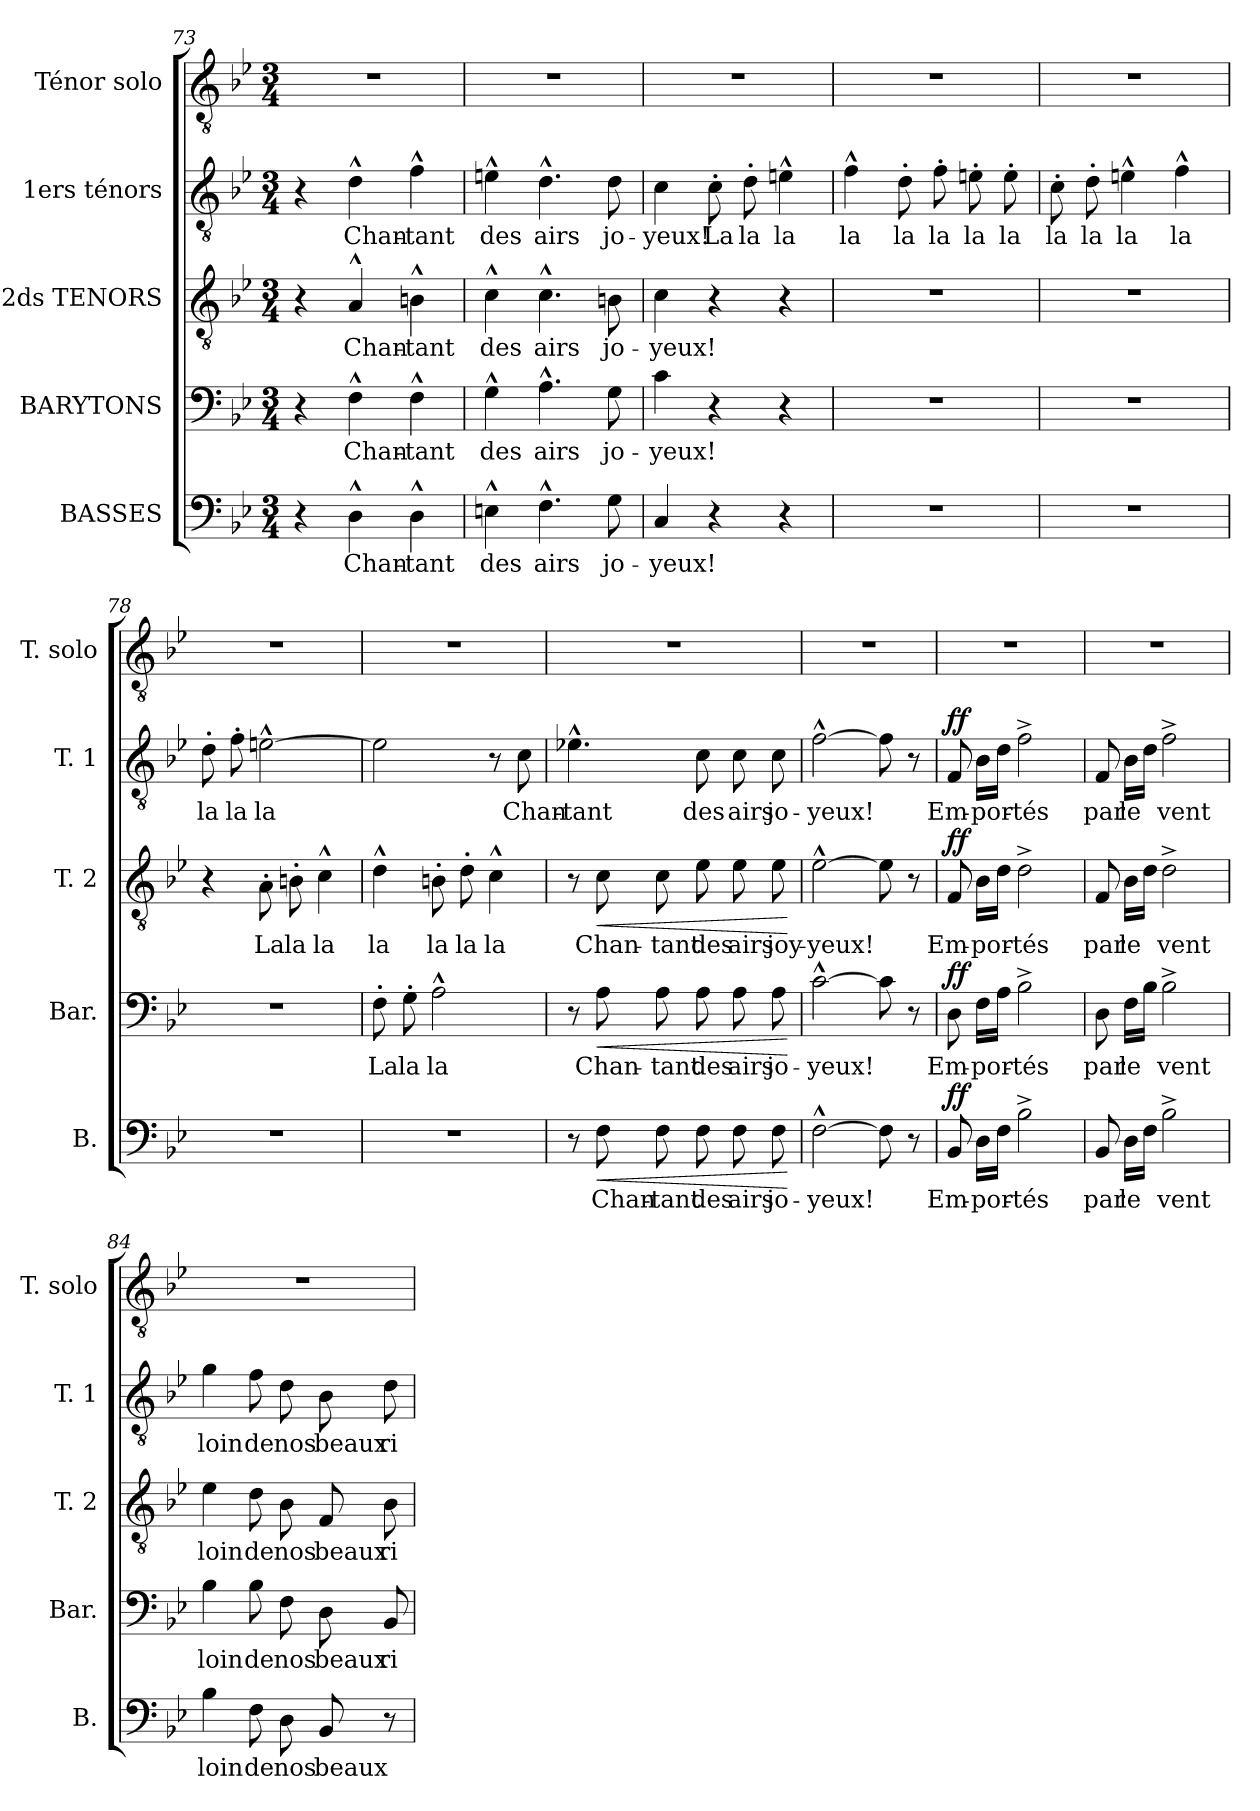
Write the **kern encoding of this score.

**kern	**text	**dynam	**kern	**text	**dynam	**kern	**text	**dynam	**kern	**text	**dynam	**kern
*part5	*part5	*part5	*part4	*part4	*part4	*part3	*part3	*part3	*part2	*part2	*part2	*part1
*staff5	*staff5	*staff5	*staff4	*staff4	*staff4	*staff3	*staff3	*staff3	*staff2	*staff2	*staff2	*staff1
*I"BASSES	*	*	*I"BARYTONS	*	*	*I"2ds TENORS	*	*	*I"1ers ténors	*	*	*I"Ténor solo
*I'B.	*	*	*I'Bar.	*	*	*I'T. 2	*	*	*I'T. 1	*	*	*I'T. solo
!!LO:LB:g=z
*clefF4	*	*	*clefF4	*	*	*clefGv2	*	*	*clefGv2	*	*	*clefGv2
*	*	*	*	*	*	*ITrd7c12	*	*	*ITrd7c12	*	*	*ITrd7c12
*k[b-e-]	*	*	*k[b-e-]	*	*	*k[b-e-]	*	*	*k[b-e-]	*	*	*k[b-e-]
*M3/4	*	*	*M3/4	*	*	*M3/4	*	*	*M3/4	*	*	*M3/4
=73	=73	=73	=73	=73	=73	=73	=73	=73	=73	=73	=73	=73
4r	.	.	4r	.	.	4r	.	.	4r	.	.	2.r
4D^^\	Chan-	.	4F^^\	Chan-	.	4AA^^/	Chan-	.	4D^^\	Chan-	.	.
4D^^\	-tant	.	4F^^\	-tant	.	4BBn^^\	-tant	.	4F^^\	-tant	.	.
=74	=74	=74	=74	=74	=74	=74	=74	=74	=74	=74	=74	=74
4En^^\	des	.	4G^^\	des	.	4C^^\	des	.	4En^^\	des	.	2.r
4.F^^\	airs	.	4.A^^\	airs	.	4.C^^\	airs	.	4.D^^\	airs	.	.
8G\	jo-	.	8G\	jo-	.	8BBn\	jo-	.	8D\	jo-	.	.
=75	=75	=75	=75	=75	=75	=75	=75	=75	=75	=75	=75	=75
4C/	-yeux!	.	4c\	-yeux!	.	4C\	-yeux!	.	4C\	-yeux!	.	2.r
4r	.	.	4r	.	.	4r	.	.	8C'\	La	.	.
.	.	.	.	.	.	.	.	.	8D'\	la	.	.
4r	.	.	4r	.	.	4r	.	.	4En^^\	la	.	.
=76	=76	=76	=76	=76	=76	=76	=76	=76	=76	=76	=76	=76
2.r	.	.	2.r	.	.	2.r	.	.	4F^^\	la	.	2.r
.	.	.	.	.	.	.	.	.	8D'\	la	.	.
.	.	.	.	.	.	.	.	.	8F'\	la	.	.
.	.	.	.	.	.	.	.	.	8En'\	la	.	.
.	.	.	.	.	.	.	.	.	8E'\	la	.	.
=77	=77	=77	=77	=77	=77	=77	=77	=77	=77	=77	=77	=77
2.r	.	.	2.r	.	.	2.r	.	.	8C'\	la	.	2.r
.	.	.	.	.	.	.	.	.	8D'\	la	.	.
.	.	.	.	.	.	.	.	.	4En^^\	la	.	.
.	.	.	.	.	.	.	.	.	4F^^\	la	.	.
!!LO:LB:g=z
=78	=78	=78	=78	=78	=78	=78	=78	=78	=78	=78	=78	=78
2.r	.	.	2.r	.	.	4r	.	.	8D'\	la	.	2.r
.	.	.	.	.	.	.	.	.	8F'\	la	.	.
.	.	.	.	.	.	8AA'\	La	.	[2En^^\	la	.	.
.	.	.	.	.	.	8BBn'\	la	.	.	.	.	.
.	.	.	.	.	.	4C^^\	la	.	.	.	.	.
=79	=79	=79	=79	=79	=79	=79	=79	=79	=79	=79	=79	=79
2.r	.	.	8F'\	La	.	4D^^\	la	.	2E\]	.	.	2.r
.	.	.	8G'\	la	.	.	.	.	.	.	.	.
.	.	.	2A^^\	la	.	8BBn'\	la	.	.	.	.	.
.	.	.	.	.	.	8D'\	la	.	.	.	.	.
.	.	.	.	.	.	4C^^\	la	.	8r	.	.	.
.	.	.	.	.	.	.	.	.	8C\	Chan-	.	.
=80	=80	=80	=80	=80	=80	=80	=80	=80	=80	=80	=80	=80
8r	.	.	8r	.	.	8r	.	.	4.E-X^^\	-tant	.	2.r
!	!	!LO:HP:b	!	!	!LO:HP:b	!	!	!LO:HP:b	!	!	!	!
8F\	Chan-	<	8A\	Chan-	<	8C\	Chan-	<	.	.	.	.
8F\	-tant	.	8A\	-tant	.	8C\	-tant	.	.	.	.	.
8F\	des	.	8A\	des	.	8E-\	des	.	8C\	des	.	.
8F\	airs	.	8A\	airs	.	8E-\	airs	.	8C\	airs	.	.
8F\	jo-	.	8A\	jo-	.	8E-\	joy-	.	8C\	jo-	.	.
.	.	[	.	.	[	.	.	[	.	.	.	.
=81	=81	=81	=81	=81	=81	=81	=81	=81	=81	=81	=81	=81
[2F^^\	-yeux!	.	[2c^^\	-yeux!	.	[2E-^^\	-yeux!	.	[2F^^\	-yeux!	.	2.r
8F\]	.	.	8c\]	.	.	8E-\]	.	.	8F\]	.	.	.
8r	.	.	8r	.	.	8r	.	.	8r	.	.	.
!!LO:PB:g=z
=82	=82	=82	=82	=82	=82	=82	=82	=82	=82	=82	=82	=82
8BB-/	Em-	ff	8D\	Em-	ff	8FF/	Em-	ff	8FF/	Em-	ff	2.r
16D\LL	-por-	.	16F\LL	-por-	.	16BB-\LL	-por-	.	16BB-\LL	-por-	.	.
16F\JJ	.	.	16A\JJ	.	.	16D\JJ	.	.	16D\JJ	.	.	.
2B-^\	-tés	.	2B-^\	-tés	.	2D^\	-tés	.	2F^\	-tés	.	.
=83	=83	=83	=83	=83	=83	=83	=83	=83	=83	=83	=83	=83
8BB-/	par	.	8D\	par	.	8FF/	par	.	8FF/	par	.	2.r
16D\LL	le	.	16F\LL	le	.	16BB-\LL	le	.	16BB-\LL	le	.	.
16F\JJ	.	.	16B-\JJ	.	.	16D\JJ	.	.	16D\JJ	.	.	.
2B-^\	vent	.	2B-^\	vent	.	2D^\	vent	.	2F^\	vent	.	.
=84	=84	=84	=84	=84	=84	=84	=84	=84	=84	=84	=84	=84
4B-\	loin	.	4B-\	loin	.	4E-\	loin	.	4G\	loin	.	2.r
8F\	de	.	8B-\	de	.	8D\	de	.	8F\	de	.	.
8D\	nos	.	8F\	nos	.	8BB-\	nos	.	8D\	nos	.	.
8BB-/	beaux	.	8D\	beaux	.	8FF/	beaux	.	8BB-\	beaux	.	.
8r	.	.	8BB-/	ri-	.	8BB-\	ri-	.	8D\	ri-	.	.
=	=	=	=	=	=	=	=	=	=	=	=	=
*-	*-	*-	*-	*-	*-	*-	*-	*-	*-	*-	*-	*-
